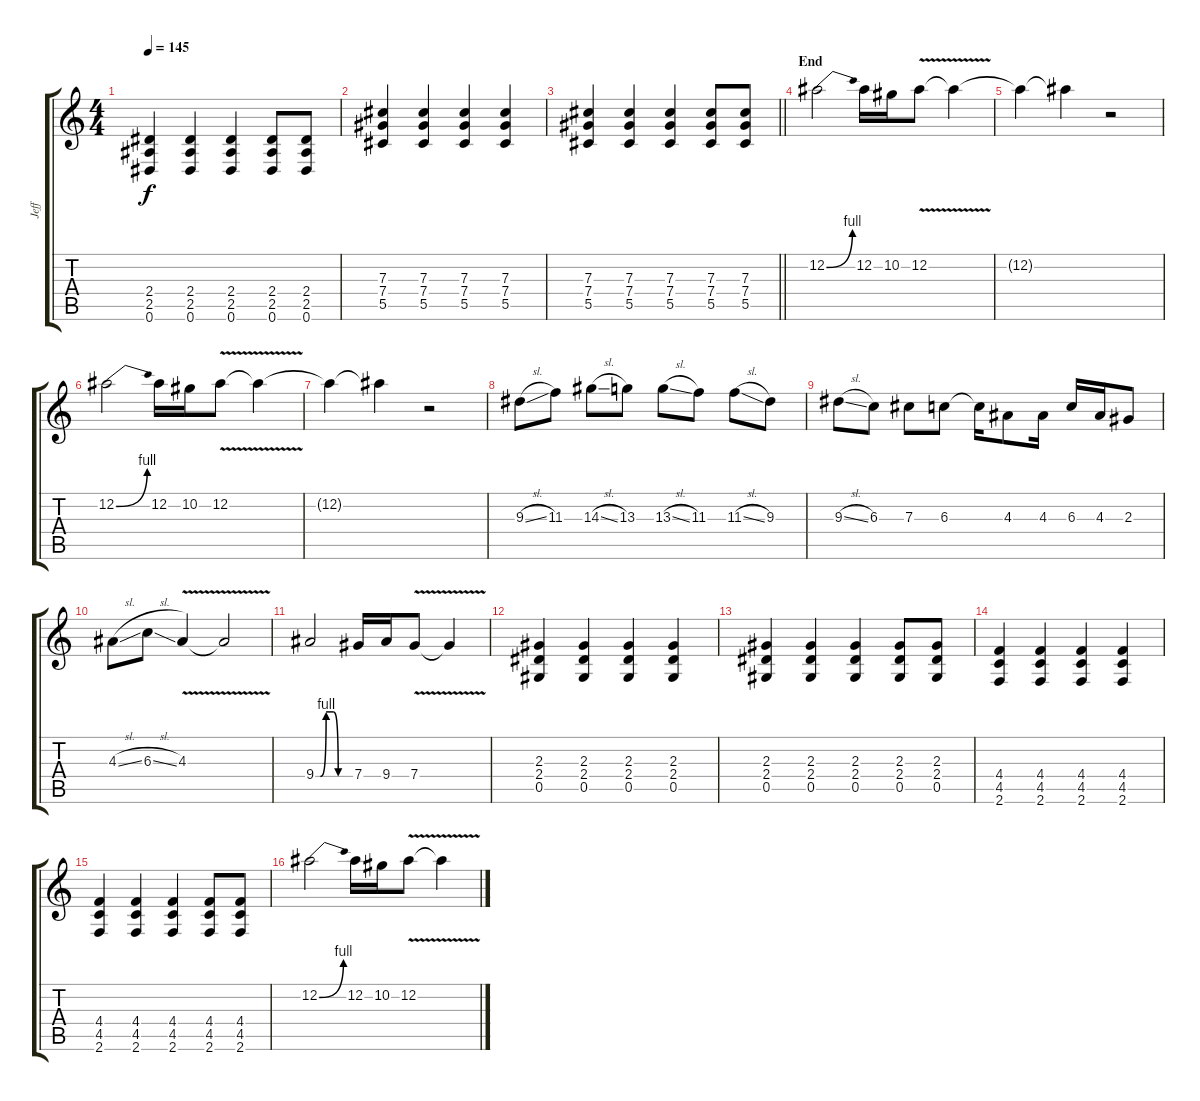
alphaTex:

\track ("Jeff" "Jeff") {instrument distortionguitar}
\staff {score tabs}
\tuning (Eb4 Bb3 Gb3 Db3 Ab2 Eb2) {hide}
\ts (4 4)
\tempo 145
\clef g2
\ks c
(2.4 2.5 0.6).4{dy f} (2.4 2.5 0.6).4 (2.4 2.5 0.6).4 (2.4 2.5 0.6).8 (2.4 2.5 0.6).8 |
(7.3 7.4 5.5).4 (7.3 7.4 5.5).4 (7.3 7.4 5.5).4 (7.3 7.4 5.5).4 |
\barLineRight lightlight
(7.3 7.4 5.5).4 (7.3 7.4 5.5).4 (7.3 7.4 5.5).4 (7.3 7.4 5.5).8 (7.3 7.4 5.5).8 |
\section ("" "End")
12.2{be (bend 0 0 60 4)}.2 12.2.16 10.2.16 12.2{v}.8 12.2{t}.4 |
12.2{t}.4 12.2{t}.4 r.2 |
12.2{be (bend 0 0 60 4)}.2 12.2.16 10.2.16 12.2{v}.8 12.2{t}.4 |
12.2{t}.4 12.2{t}.4 r.2 |
9.3{sl}.8 11.3.8 14.3{sl}.8 13.3.8 13.3{sl}.8 11.3.8 11.3{sl}.8 9.3.8 |
9.3{sl}.8 6.3.8 7.3.8 6.3.8 6.3{t}.16 4.3.8 4.3.16 6.3.16 4.3.16 2.3.8 |
4.3{sl}.8 6.3{sl}.8 4.3{v}.4 4.3{t}.2 |
9.4{be (custom 0 0 8 0 18 4 30 4 39 0 60 0)}.2 7.4.16 9.4.16 7.4{v}.8 7.4{t}.4 |
(2.3 2.4 0.5).4 (2.3 2.4 0.5).4 (2.3 2.4 0.5).4 (2.3 2.4 0.5).4 |
(2.3 2.4 0.5).4 (2.3 2.4 0.5).4 (2.3 2.4 0.5).4 (2.3 2.4 0.5).8 (2.3 2.4 0.5).8 |
(4.4 4.5 2.6).4 (4.4 4.5 2.6).4 (4.4 4.5 2.6).4 (4.4 4.5 2.6).4 |
(4.4 4.5 2.6).4 (4.4 4.5 2.6).4 (4.4 4.5 2.6).4 (4.4 4.5 2.6).8 (4.4 4.5 2.6).8 |
12.2{be (bend 0 0 60 4)}.2 12.2.16 10.2.16 12.2{v}.8 12.2{t}.4
